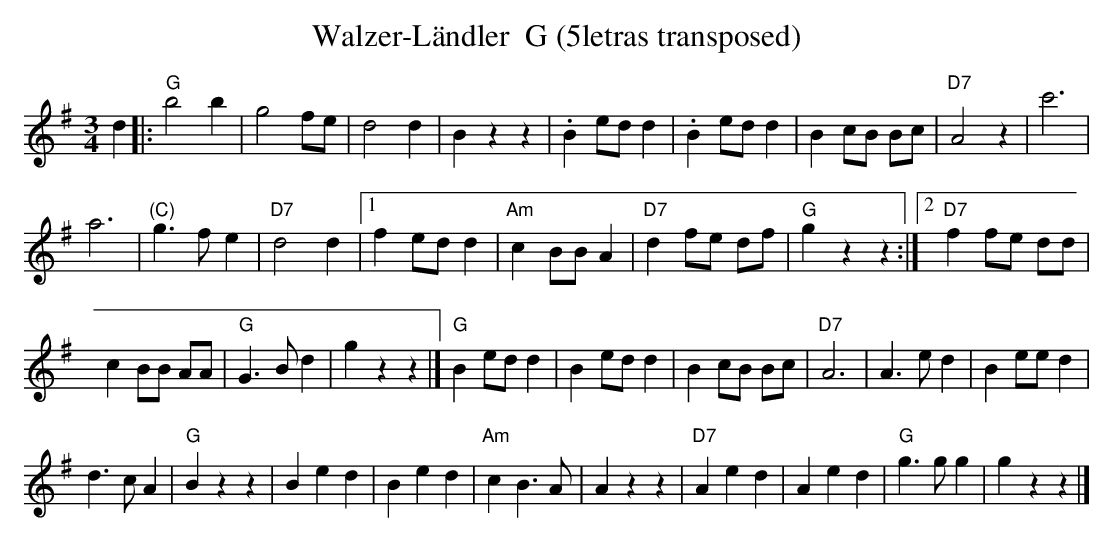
X:1
T:Walzer-L\"andler  G (5letras transposed)
M:3/4
L:1/4
K:G transpose=3 %%MIDI gchordon
d|: "G"b2b | g2f/2e/2 | d2d | Bzz | .Be/2d/2d | .Be/2d/2d | \
B c/2B/2 B/2c/2 | "D7"A2z | c'3 |
a3 | "(C)"g>fe | "D7"d2d |1 [L:1/8] \
f2ed d2 | "Am"c2BBA2 | "D7"d2fe df | "G"g2z2z2 :|2 "D7"f2fe dd |
c2BB AA | "G"G3Bd2 | g2z2z2 |] [L:1/4] \
"G"Be/2d/2d | Be/2d/2d | Bc/2B/2 B/2c/2 | "D7"A3 | A>ed | \
B e/2e/2d |
d>cA | "G"Bzz | Bed | Bed | \
"Am"cB>A | Azz | "D7"Aed | Aed | "G"g>g g | gzz |]
